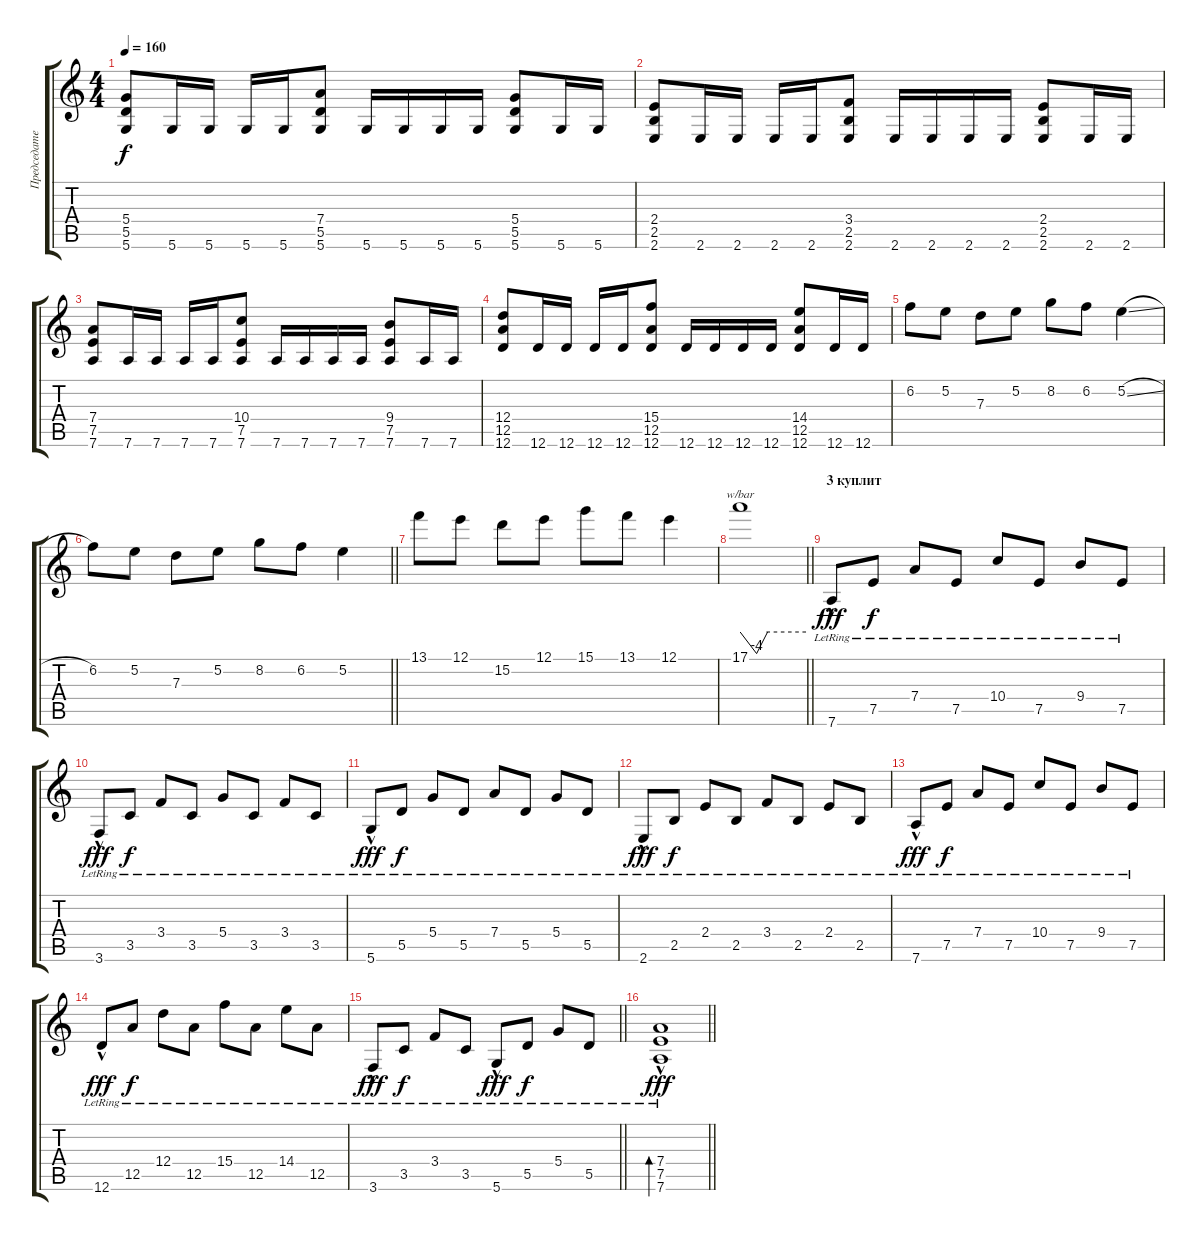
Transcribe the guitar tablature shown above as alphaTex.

\track ("Председатель" "Председате") {instrument acousticguitarsteel}
\staff {score tabs}
\tuning (E4 B3 G3 D3 A2 D2) {hide}
\ts (4 4)
\tempo 160
\clef g2
\ks c
(5.4 5.5 5.6).8{dy f} 5.6.16 5.6.16 5.6.16 5.6.16 (7.4 5.5 5.6).8 5.6.16 5.6.16 5.6.16 5.6.16 (5.4 5.5 5.6).8 5.6.16 5.6.16 |
(2.4 2.5 2.6).8 2.6.16 2.6.16 2.6.16 2.6.16 (3.4 2.5 2.6).8 2.6.16 2.6.16 2.6.16 2.6.16 (2.4 2.5 2.6).8 2.6.16 2.6.16 |
(7.4 7.5 7.6).8 7.6.16 7.6.16 7.6.16 7.6.16 (10.4 7.5 7.6).8 7.6.16 7.6.16 7.6.16 7.6.16 (9.4 7.5 7.6).8 7.6.16 7.6.16 |
(12.4 12.5 12.6).8 12.6.16 12.6.16 12.6.16 12.6.16 (15.4 12.5 12.6).8 12.6.16 12.6.16 12.6.16 12.6.16 (14.4 12.5 12.6).8 12.6.16 12.6.16 |
6.2.8 5.2.8 7.3.8 5.2.8 8.2.8 6.2.8 5.2{sl}.4 |
\barLineRight lightlight
6.2.8 5.2.8 7.3.8 5.2.8 8.2.8 6.2.8 5.2.4 |
13.1.8 12.1.8 15.2.8 12.1.8 15.1.8 13.1.8 12.1.4 |
\barLineRight lightlight
17.1.1{tbe (custom default 0 0 15 -16 25 0 60 0)} |
\section ("" "3 куплит ")
7.6{hac lr}.8{dy fff volume 13} 7.5{lr}.8{dy f} 7.4{lr}.8 7.5{lr}.8 10.4{lr}.8 7.5{lr}.8 9.4{lr}.8 7.5{lr}.8 |
3.6{hac lr}.8{dy fff} 3.5{lr}.8{dy f} 3.4{lr}.8 3.5{lr}.8 5.4{lr}.8 3.5{lr}.8 3.4{lr}.8 3.5{lr}.8 |
5.6{hac lr}.8{dy fff} 5.5{lr}.8{dy f} 5.4{lr}.8 5.5{lr}.8 7.4{lr}.8 5.5{lr}.8 5.4{lr}.8 5.5{lr}.8 |
2.6{hac lr}.8{dy fff} 2.5{lr}.8{dy f} 2.4{lr}.8 2.5{lr}.8 3.4{lr}.8 2.5{lr}.8 2.4{lr}.8 2.5{lr}.8 |
7.6{hac lr}.8{dy fff} 7.5{lr}.8{dy f} 7.4{lr}.8 7.5{lr}.8 10.4{lr}.8 7.5{lr}.8 9.4{lr}.8 7.5{lr}.8 |
12.6{hac lr}.8{dy fff} 12.5{lr}.8{dy f} 12.4{lr}.8 12.5{lr}.8 15.4{lr}.8 12.5{lr}.8 14.4{lr}.8 12.5{lr}.8 |
\barLineRight lightlight
3.6{hac lr}.8{dy fff} 3.5{lr}.8{dy f} 3.4{lr}.8 3.5{lr}.8 5.6{hac lr}.8{dy fff} 5.5{lr}.8{dy f} 5.4{lr}.8 5.5{lr}.8 |
\barLineRight lightlight
(7.4{hac lr} 7.5{hac lr} 7.6{hac lr}).1{bd 60 dy fff instrument distortionguitar}
